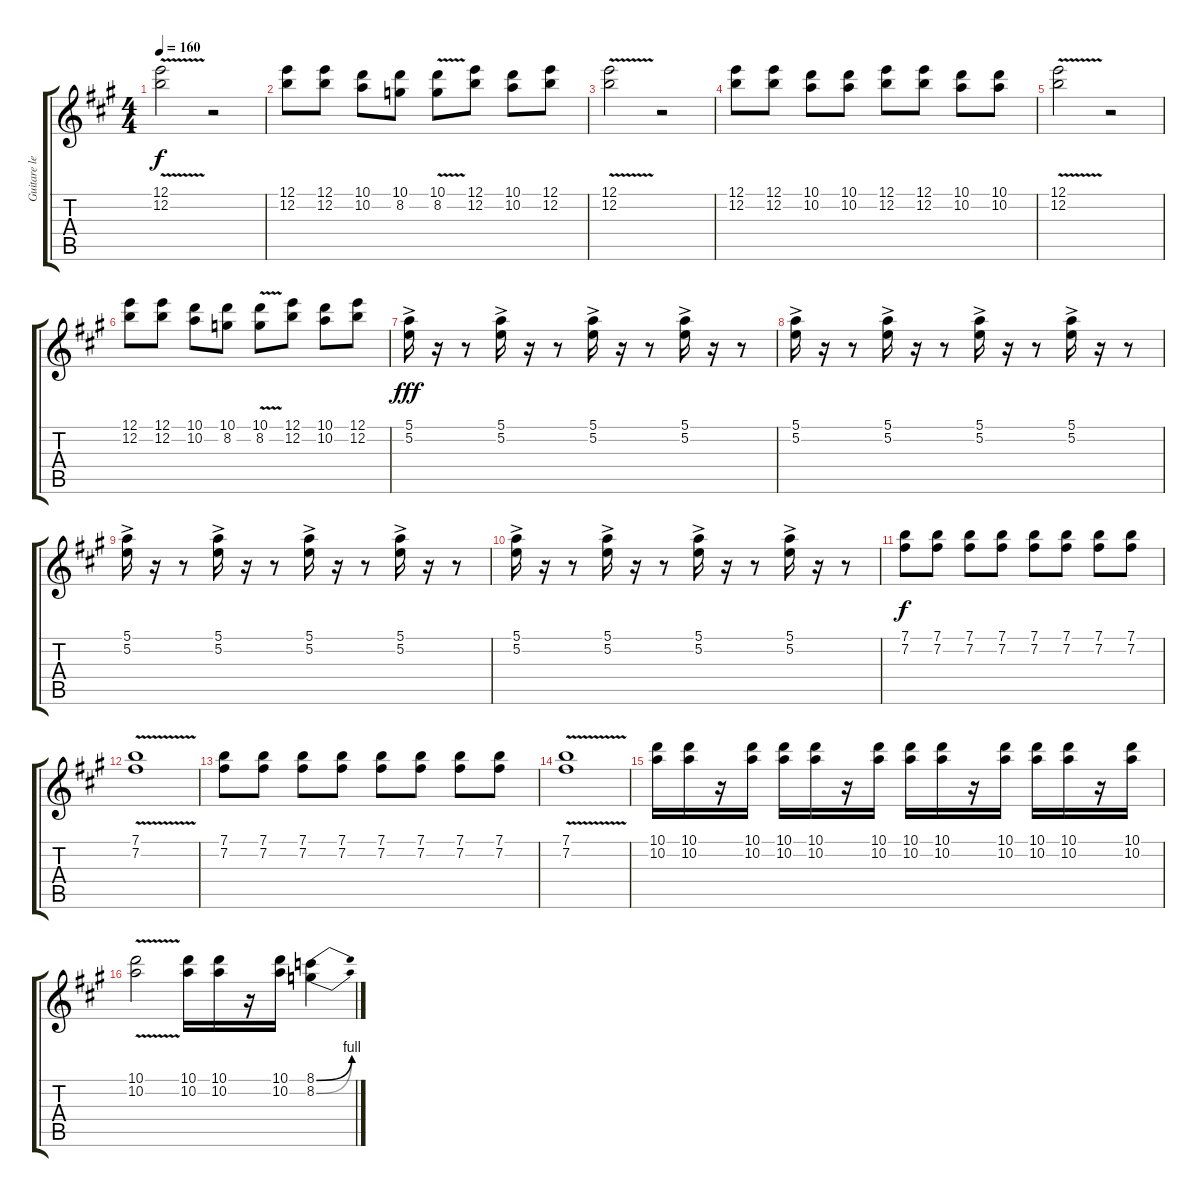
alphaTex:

\track ("Guitare lead" "Guitare le") {instrument distortionguitar}
\staff {score tabs}
\tuning (E4 B3 G3 D3 A2 E2) {hide}
\ts (4 4)
\tempo 160
\clef g2
\ks a
(12.1 12.2{v}).2{dy f} r.2 |
(12.1 12.2).8 (12.1 12.2).8 (10.1 10.2).8 (10.1 8.2).8 (10.1{v} 8.2).8 (12.1 12.2).8 (10.1 10.2).8 (12.1 12.2).8 |
(12.1 12.2{v}).2 r.2 |
(12.1 12.2).8 (12.1 12.2).8 (10.1 10.2).8 (10.1 10.2).8 (12.1 12.2).8 (12.1 12.2).8 (10.1 10.2).8 (10.1 10.2).8 |
(12.1 12.2{v}).2 r.2 |
(12.1 12.2).8 (12.1 12.2).8 (10.1 10.2).8 (10.1 8.2).8 (10.1{v} 8.2).8 (12.1 12.2).8 (10.1 10.2).8 (12.1 12.2).8 |
(5.1{ac} 5.2{ac}).16{dy fff} r.16 r.8 (5.1{ac} 5.2{ac}).16 r.16 r.8 (5.1{ac} 5.2{ac}).16 r.16 r.8 (5.1{ac} 5.2{ac}).16 r.16 r.8 |
(5.1{ac} 5.2{ac}).16 r.16 r.8 (5.1{ac} 5.2{ac}).16 r.16 r.8 (5.1{ac} 5.2{ac}).16 r.16 r.8 (5.1{ac} 5.2{ac}).16 r.16 r.8 |
(5.1{ac} 5.2{ac}).16 r.16 r.8 (5.1{ac} 5.2{ac}).16 r.16 r.8 (5.1{ac} 5.2{ac}).16 r.16 r.8 (5.1{ac} 5.2{ac}).16 r.16 r.8 |
(5.1{ac} 5.2{ac}).16 r.16 r.8 (5.1{ac} 5.2{ac}).16 r.16 r.8 (5.1{ac} 5.2{ac}).16 r.16 r.8 (5.1{ac} 5.2{ac}).16 r.16 r.8 |
(7.1 7.2).8{dy f} (7.1 7.2).8 (7.1 7.2).8 (7.1 7.2).8 (7.1 7.2).8 (7.1 7.2).8 (7.1 7.2).8 (7.1 7.2).8 |
(7.1 7.2{v}).1 |
(7.1 7.2).8 (7.1 7.2).8 (7.1 7.2).8 (7.1 7.2).8 (7.1 7.2).8 (7.1 7.2).8 (7.1 7.2).8 (7.1 7.2).8 |
(7.1 7.2{v}).1 |
(10.1 10.2).16 (10.1 10.2).16 r.16 (10.1 10.2).16 (10.1 10.2).16 (10.1 10.2).16 r.16 (10.1 10.2).16 (10.1 10.2).16 (10.1 10.2).16 r.16 (10.1 10.2).16 (10.1 10.2).16 (10.1 10.2).16 r.16 (10.1 10.2).16 |
(10.1 10.2{v}).2 (10.1 10.2).16 (10.1 10.2).16 r.16 (10.1 10.2).16 (8.1{be (bend 0 0 60 4)} 8.2{be (bend 0 0 60 4)}).4
